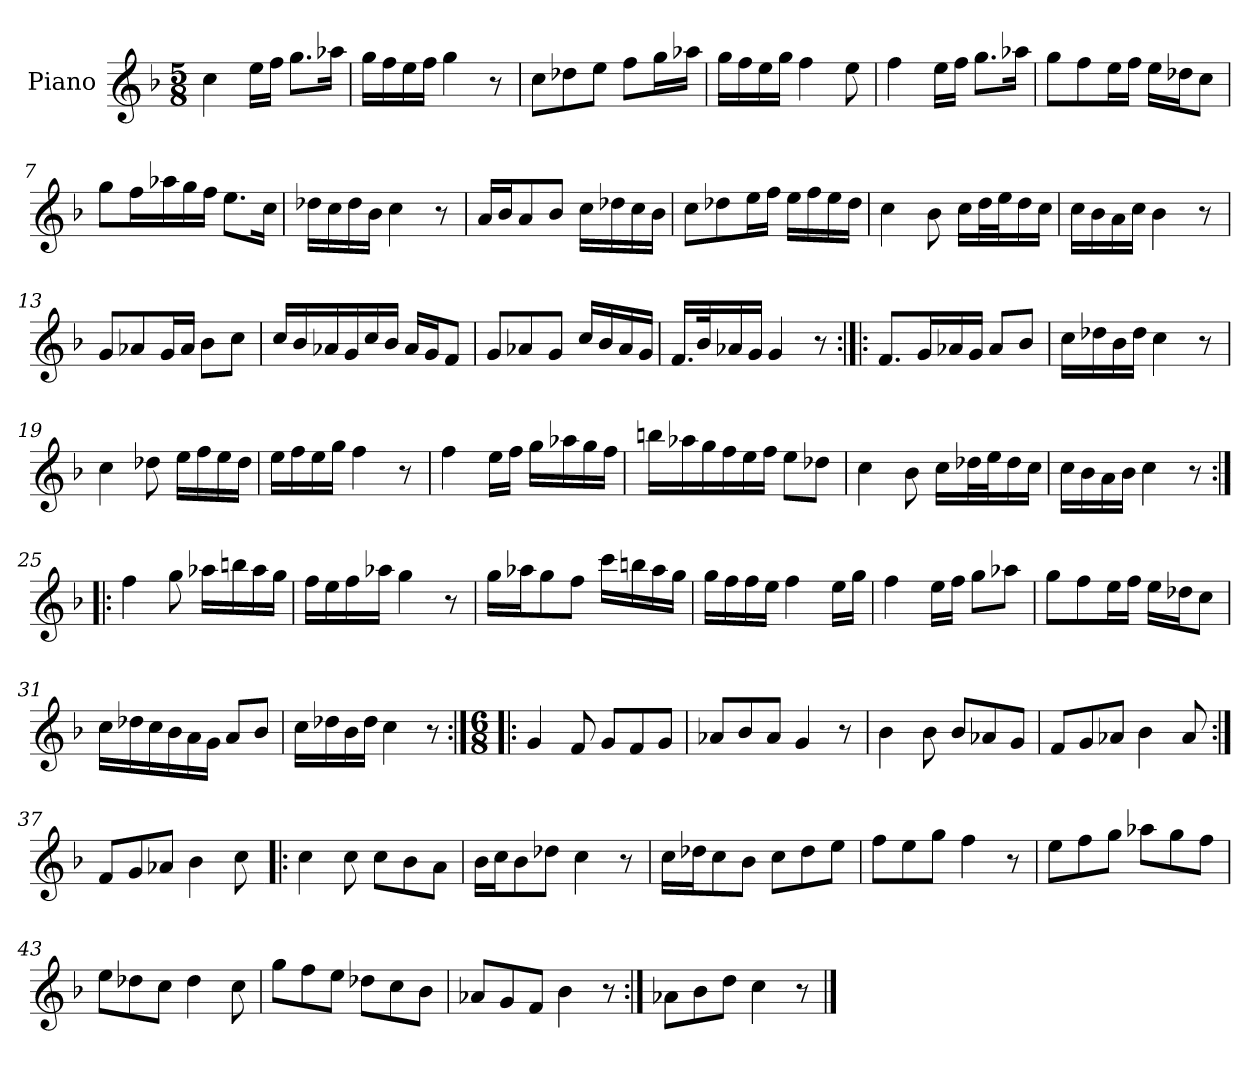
**kern
*part1
*staff1
*I"Piano
*I'Pno.
*clefG2
*k[b-]
*M5/8
=1
4cc\
16ee\LL
16ff\JJ
8.gg\L
16aa-X\Jk
=2
16gg\LL
16ff\
16ee\
16ff\JJ
4gg\
8r
=3
8cc\L
8dd-X\
8ee\J
8ff\L
16gg\L
16aa-X\JJ
=4
16gg\LL
16ff\
16ee\
16gg\JJ
4ff\
8ee\
=5
4ff\
16ee\LL
16ff\JJ
8.gg\L
16aa-X\Jk
=6
8gg\L
8ff\
16ee\L
16ff\JJ
16ee\LL
16dd-X\J
8cc\J
!!LO:LB:g=z
=7
8gg\L
16ff\L
16aa-X\
16gg\
16ff\JJ
8.ee\L
16cc\Jk
=8
16dd-X\LL
16cc\
16dd-\
16b-\JJ
4cc\
8r
=9
16a/LL
16b-/J
8a/
8b-/J
16cc\LL
16dd-X\
16cc\
16b-\JJ
=10
8cc\L
8dd-X\
16ee\L
16ff\JJ
16ee\LL
16ff\
16ee\
16dd-\JJ
=11
4cc\
8b-\
16cc\LL
32dd\L
32ee\J
16dd\
16cc\JJ
=12
16cc\LL
16b-\
16a\
16cc\JJ
4b-\
8r
!!LO:LB:g=z
=13
8g/L
8a-X/
16g/L
16a-/JJ
8b-\L
8cc\J
=14
16cc/LL
16b-/
16a-X/
16g/
16cc/
16b-/JJ
16a-/LL
16g/J
8f/J
=15
8g/L
8a-X/
8g/J
16cc/LL
16b-/
16a-/
16g/JJ
=16
16.f/LL
32b-/K
16a-X/
16g/JJ
4g/
8r
=17:|!|:
8.f/L
16g/L
16a-X/
16g/JJ
8a-/L
8b-/J
!!LO:LB:g=z
=18
16cc\LL
16dd-X\
16b-\
16dd-\JJ
4cc\
8r
=19
4cc\
8dd-X\
16ee\LL
16ff\
16ee\
16dd-\JJ
=20
16ee\LL
16ff\
16ee\
16gg\JJ
4ff\
8r
=21
4ff\
16ee\LL
16ff\JJ
16gg\LL
16aa-X\
16gg\
16ff\JJ
=22
16bbn\LL
16aa-X\
16gg\
16ff\
16ee\
16ff\JJ
8ee\L
8dd-X\J
=23
4cc\
8b-\
16cc\LL
32dd-X\L
32ee\J
16dd-\
16cc\JJ
!!LO:LB:g=z
=24
16cc\LL
16b-\
16a\
16b-\JJ
4cc\
8r
=25:|!|:
4ff\
8gg\
16aa-X\LL
16bbn\
16aa-\
16gg\JJ
=26
16ff\LL
16ee\
16ff\
16aa-X\JJ
4gg\
8r
=27
16gg\LL
16aa-X\J
8gg\
8ff\J
16ccc\LL
16bbn\
16aa-\
16gg\JJ
=28
16gg\LL
16ff\
16ff\
16ee\JJ
4ff\
16ee\LL
16gg\JJ
!!LO:LB:g=z
=29
4ff\
16ee\LL
16ff\JJ
8gg\L
8aa-X\J
=30
8gg\L
8ff\
16ee\L
16ff\JJ
16ee\LL
16dd-X\J
8cc\J
=31
16cc\LL
16dd-X\
16cc\
16b-\
16a\
16g\JJ
8a/L
8b-/J
=32
16cc\LL
16dd-X\
16b-\
16dd-\JJ
4cc\
8r
=33:|!|:
*M6/8
4g/
8f/
8g/L
8f/
8g/J
=34
8a-X/L
8b-/
8a-/J
4g/
8r
!!LO:LB:g=z
=35
4b-\
8b-\
8b-/L
8a-X/
8g/J
=36
8f/L
8g/
8a-X/J
4b-\
8a-/
=37:|!
8f/L
8g/
8a-X/J
4b-\
8cc\
=38!|:
4cc\
8cc\
8cc\L
8b-\
8a\J
=39
16b-\LL
16cc\J
8b-\
8dd-X\J
4cc\
8r
=40
16cc\LL
16dd-X\J
8cc\
8b-\J
8cc\L
8dd-\
8ee\J
!!LO:LB:g=z
=41
8ff\L
8ee\
8gg\J
4ff\
8r
=42
8ee\L
8ff\
8gg\J
8aa-X\L
8gg\
8ff\J
=43
8ee\L
8dd-X\
8cc\J
4dd-\
8cc\
=44
8gg\L
8ff\
8ee\J
8dd-X\L
8cc\
8b-\J
=45
8a-X/L
8g/
8f/J
4b-\
8r
=46:|!
8a-X\L
8b-\
8dd\J
4cc\
8r
==
*-
